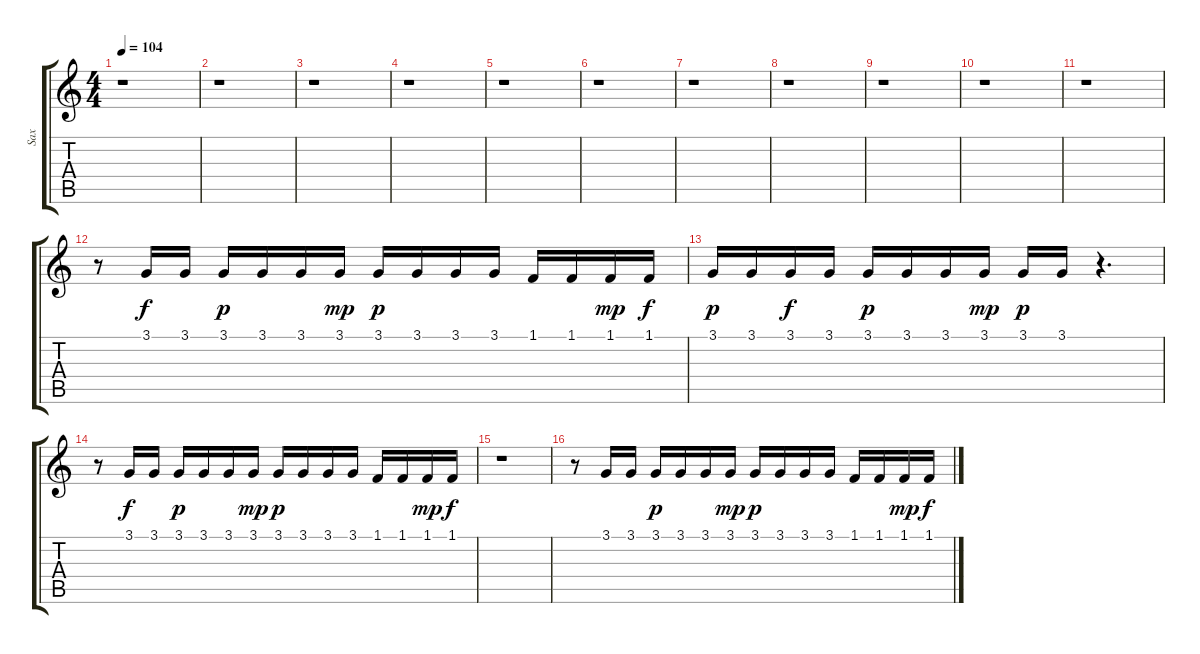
\track ("Sax                 " "Sax       ") {instrument altosax}
\staff {score tabs}
\tuning (E4 B3 G3 D3 A2 E2) {hide}
\ts (4 4)
\tempo 104
\clef g2
\ks c
r.1{dy f} |
r.1 |
r.1 |
r.1 |
r.1 |
r.1 |
r.1 |
r.1 |
r.1 |
r.1 |
r.1 |
r.8 3.1.16 3.1.16 3.1.16{dy p} 3.1.16 3.1.16 3.1.16{dy mp} 3.1.16{dy p} 3.1.16 3.1.16 3.1.16 1.1.16 1.1.16 1.1.16{dy mp} 1.1.16{dy f} |
3.1.16{dy p} 3.1.16 3.1.16{dy f} 3.1.16 3.1.16{dy p} 3.1.16 3.1.16 3.1.16{dy mp} 3.1.16{dy p} 3.1.16 r.4{d} |
r.8 3.1.16{dy f} 3.1.16 3.1.16{dy p} 3.1.16 3.1.16 3.1.16{dy mp} 3.1.16{dy p} 3.1.16 3.1.16 3.1.16 1.1.16 1.1.16 1.1.16{dy mp} 1.1.16{dy f} |
r.1 |
r.8 3.1.16 3.1.16 3.1.16{dy p} 3.1.16 3.1.16 3.1.16{dy mp} 3.1.16{dy p} 3.1.16 3.1.16 3.1.16 1.1.16 1.1.16 1.1.16{dy mp} 1.1.16{dy f}
